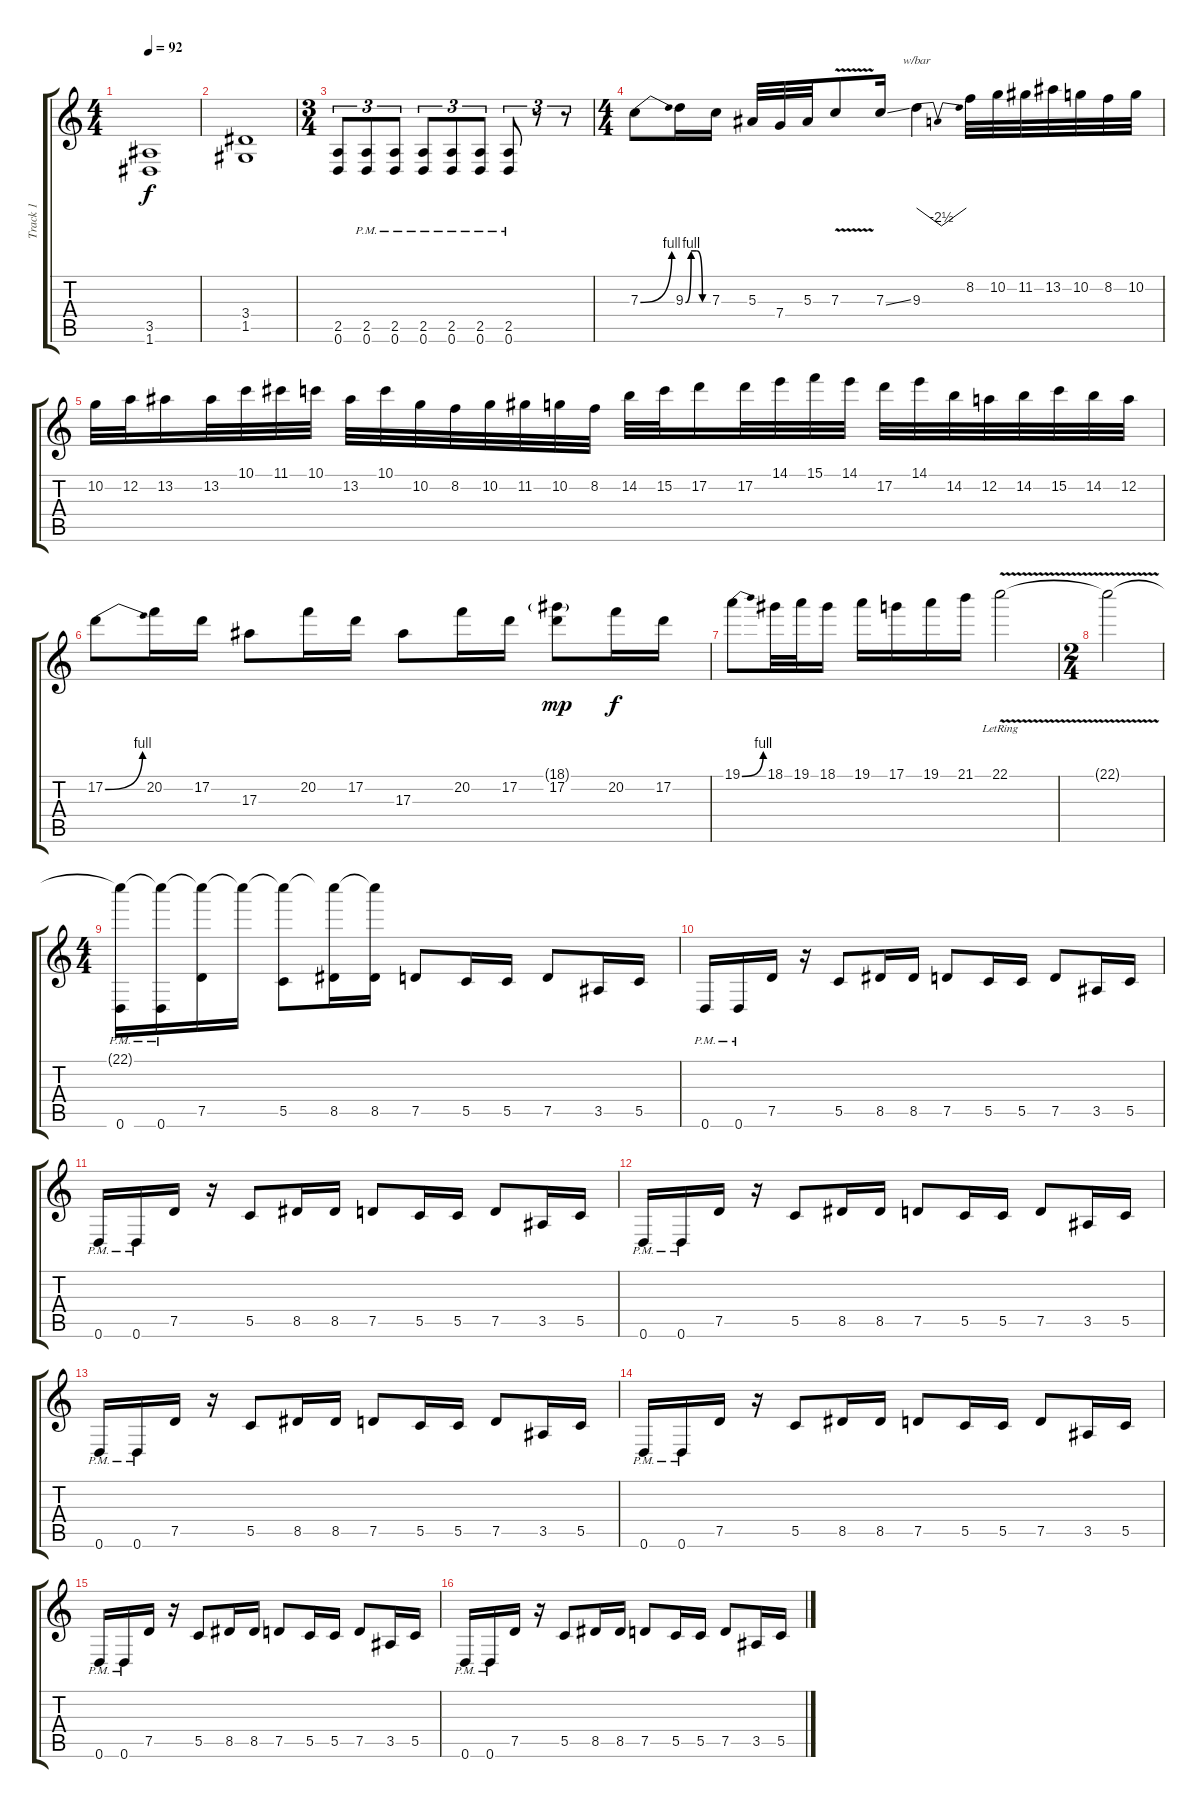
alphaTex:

\track ("Track 1" "Track 1") {instrument distortionguitar}
\staff {score tabs}
\tuning (D4 A3 F3 C3 G2 D2) {hide}
\ts (4 4)
\tempo 92
\clef g2
\ks c
(3.5 1.6).1{dy f} |
(3.4 1.5).1 |
\ts (3 4)
(2.5 0.6).8{tu (3 2)} (2.5{pm} 0.6{pm}).8{tu (3 2)} (2.5{pm} 0.6{pm}).8{tu (3 2)} (2.5{pm} 0.6{pm}).8{tu (3 2)} (2.5{pm} 0.6{pm}).8{tu (3 2)} (2.5{pm} 0.6{pm}).8{tu (3 2)} (2.5{pm} 0.6{pm}).8{tu (3 2)} r.8{tu (3 2)} r.8{tu (3 2)} |
\ts (4 4)
7.3{be (bend 0 0 60 4)}.8 9.3{be (custom 0 0 15 4 30 4 45 0 60 0)}.16 7.3.16 5.3.32 7.4.32 5.3.32 7.3{v}.8 7.3{ss}.16 9.3.4{tbe (dip default 0 0 30 -10 60 0)} 8.2.32 10.2.32 11.2.32 13.2.32 10.2.32 8.2.32 10.2.32 |
10.2.32 12.2.32 13.2.16 13.2.32 10.1.32 11.1.32 10.1.32 13.2.32 10.1.32 10.2.32 8.2.32 10.2.32 11.2.32 10.2.32 8.2.32 14.2.32 15.2.32 17.2.16 17.2.32 14.1.32 15.1.32 14.1.32 17.2.32 14.1.32 14.2.32 12.2.32 14.2.32 15.2.32 14.2.32 12.2.32 |
17.2{be (bend 0 0 60 4)}.8 20.2.16 17.2.16 17.3.8 20.2.16 17.2.16 17.3.8 20.2.16 17.2.16 (18.1{g} 17.2).8{dy mp} 20.2.16{dy f} 17.2.16 |
19.1{be (bend 0 0 60 4)}.8 18.1.32 19.1.32 18.1.16 19.1.16 17.1.16 19.1.16 21.1.16 22.1{v lr}.2 |
\ts (2 4)
22.1{t}.2 |
\ts (4 4)
(22.1{t} 0.6{pm}).16 (22.1{t} 0.6{pm}).16 (22.1{t} 7.5).16 22.1{t}.16 (22.1{t} 5.5).8 (22.1{t} 8.5).16 (22.1{t} 8.5).16 7.5.8 5.5.16 5.5.16 7.5.8 3.5.16 5.5.16 |
0.6{pm}.16 0.6{pm}.16 7.5.16 r.16 5.5.8 8.5.16 8.5.16 7.5.8 5.5.16 5.5.16 7.5.8 3.5.16 5.5.16 |
0.6{pm}.16 0.6{pm}.16 7.5.16 r.16 5.5.8 8.5.16 8.5.16 7.5.8 5.5.16 5.5.16 7.5.8 3.5.16 5.5.16 |
0.6{pm}.16 0.6{pm}.16 7.5.16 r.16 5.5.8 8.5.16 8.5.16 7.5.8 5.5.16 5.5.16 7.5.8 3.5.16 5.5.16 |
0.6{pm}.16 0.6{pm}.16 7.5.16 r.16 5.5.8 8.5.16 8.5.16 7.5.8 5.5.16 5.5.16 7.5.8 3.5.16 5.5.16 |
0.6{pm}.16 0.6{pm}.16 7.5.16 r.16 5.5.8 8.5.16 8.5.16 7.5.8 5.5.16 5.5.16 7.5.8 3.5.16 5.5.16 |
0.6{pm}.16 0.6{pm}.16 7.5.16 r.16 5.5.8 8.5.16 8.5.16 7.5.8 5.5.16 5.5.16 7.5.8 3.5.16 5.5.16 |
0.6{pm}.16 0.6{pm}.16 7.5.16 r.16 5.5.8 8.5.16 8.5.16 7.5.8 5.5.16 5.5.16 7.5.8 3.5.16 5.5.16
